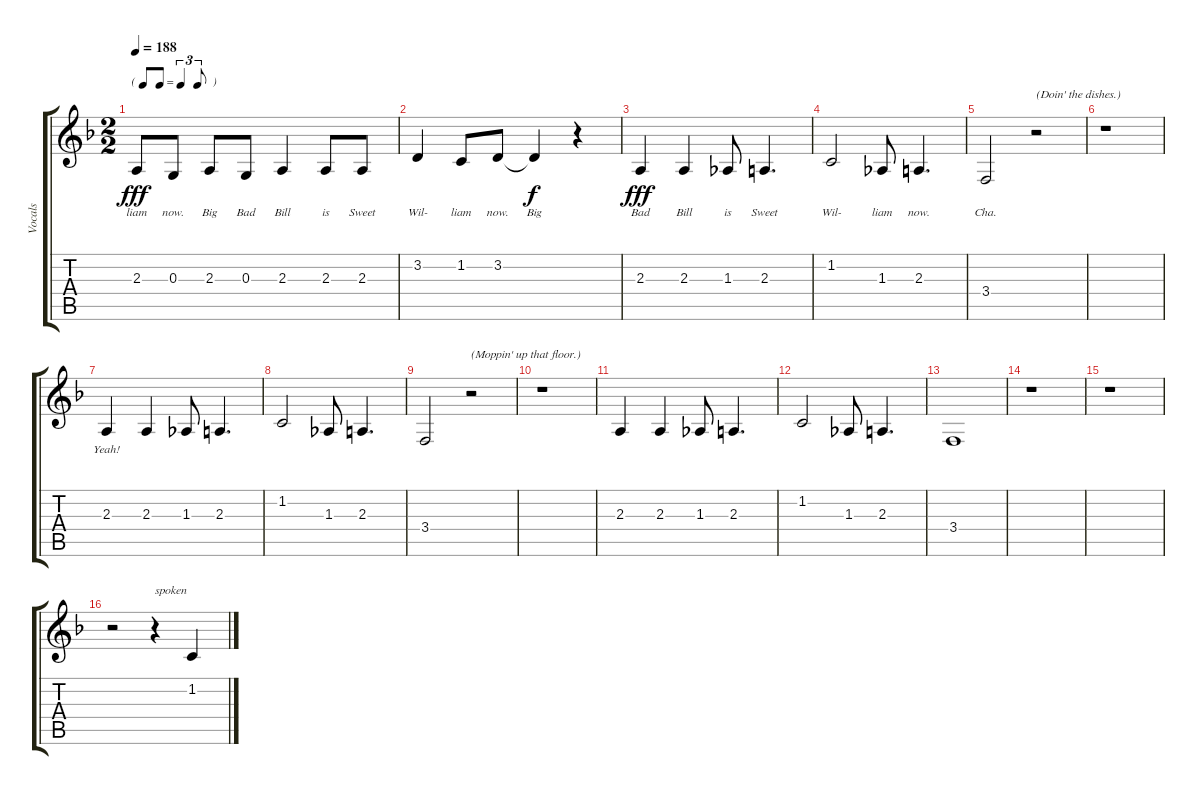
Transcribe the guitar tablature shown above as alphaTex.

\track ("Vocals" "Vocals") {instrument lead6voice}
\staff {score tabs}
\tuning (E4 B3 G3 D3 A2 E2) {hide}
\ts (2 2)
\tf triplet8th
\tempo 188
\clef g2
\ks f
2.3.8{lyrics (0 "liam") lyrics (1 "") lyrics (2 "") lyrics (3 "") lyrics (4 "") dy fff} 0.3.8{lyrics (0 "now.") lyrics (1 "") lyrics (2 "") lyrics (3 "") lyrics (4 "")} 2.3.8{lyrics (0 "Big") lyrics (1 "") lyrics (2 "") lyrics (3 "") lyrics (4 "")} 0.3.8{lyrics (0 "Bad") lyrics (1 "") lyrics (2 "") lyrics (3 "") lyrics (4 "")} 2.3.4{lyrics (0 "Bill") lyrics (1 "") lyrics (2 "") lyrics (3 "") lyrics (4 "")} 2.3.8{lyrics (0 "is") lyrics (1 "") lyrics (2 "") lyrics (3 "") lyrics (4 "")} 2.3.8{lyrics (0 "Sweet") lyrics (1 "") lyrics (2 "") lyrics (3 "") lyrics (4 "")} |
3.2.4{lyrics (0 "Wil-") lyrics (1 "") lyrics (2 "") lyrics (3 "") lyrics (4 "")} 1.2.8{lyrics (0 "liam") lyrics (1 "") lyrics (2 "") lyrics (3 "") lyrics (4 "")} 3.2.8{lyrics (0 "now.") lyrics (1 "") lyrics (2 "") lyrics (3 "") lyrics (4 "")} 3.2{t}.4{lyrics (0 "Big") lyrics (1 "") lyrics (2 "") lyrics (3 "") lyrics (4 "") dy f} r.4 |
2.3.4{lyrics (0 "Bad") lyrics (1 "") lyrics (2 "") lyrics (3 "") lyrics (4 "") dy fff} 2.3.4{lyrics (0 "Bill") lyrics (1 "") lyrics (2 "") lyrics (3 "") lyrics (4 "")} 1.3.8{lyrics (0 "is") lyrics (1 "") lyrics (2 "") lyrics (3 "") lyrics (4 "")} 2.3.4{d lyrics (0 "Sweet") lyrics (1 "") lyrics (2 "") lyrics (3 "") lyrics (4 "")} |
1.2.2{lyrics (0 "Wil-") lyrics (1 "") lyrics (2 "") lyrics (3 "") lyrics (4 "")} 1.3.8{lyrics (0 "liam") lyrics (1 "") lyrics (2 "") lyrics (3 "") lyrics (4 "")} 2.3.4{d lyrics (0 "now.") lyrics (1 "") lyrics (2 "") lyrics (3 "") lyrics (4 "")} |
3.4.2{lyrics (0 "Cha.") lyrics (1 "") lyrics (2 "") lyrics (3 "") lyrics (4 "")} r.2{txt "(Doin' the dishes.)"} |
r.1 |
2.3.4{lyrics (0 "Yeah!") lyrics (1 "") lyrics (2 "") lyrics (3 "") lyrics (4 "")} 2.3.4 1.3.8 2.3.4{d} |
1.2.2 1.3.8 2.3.4{d} |
3.4.2 r.2{txt "(Moppin' up that floor.)"} |
r.1 |
2.3.4 2.3.4 1.3.8 2.3.4{d} |
1.2.2 1.3.8 2.3.4{d} |
3.4.1 |
r.1 |
r.1 |
r.2 r.4{txt "spoken"} 1.2.4
